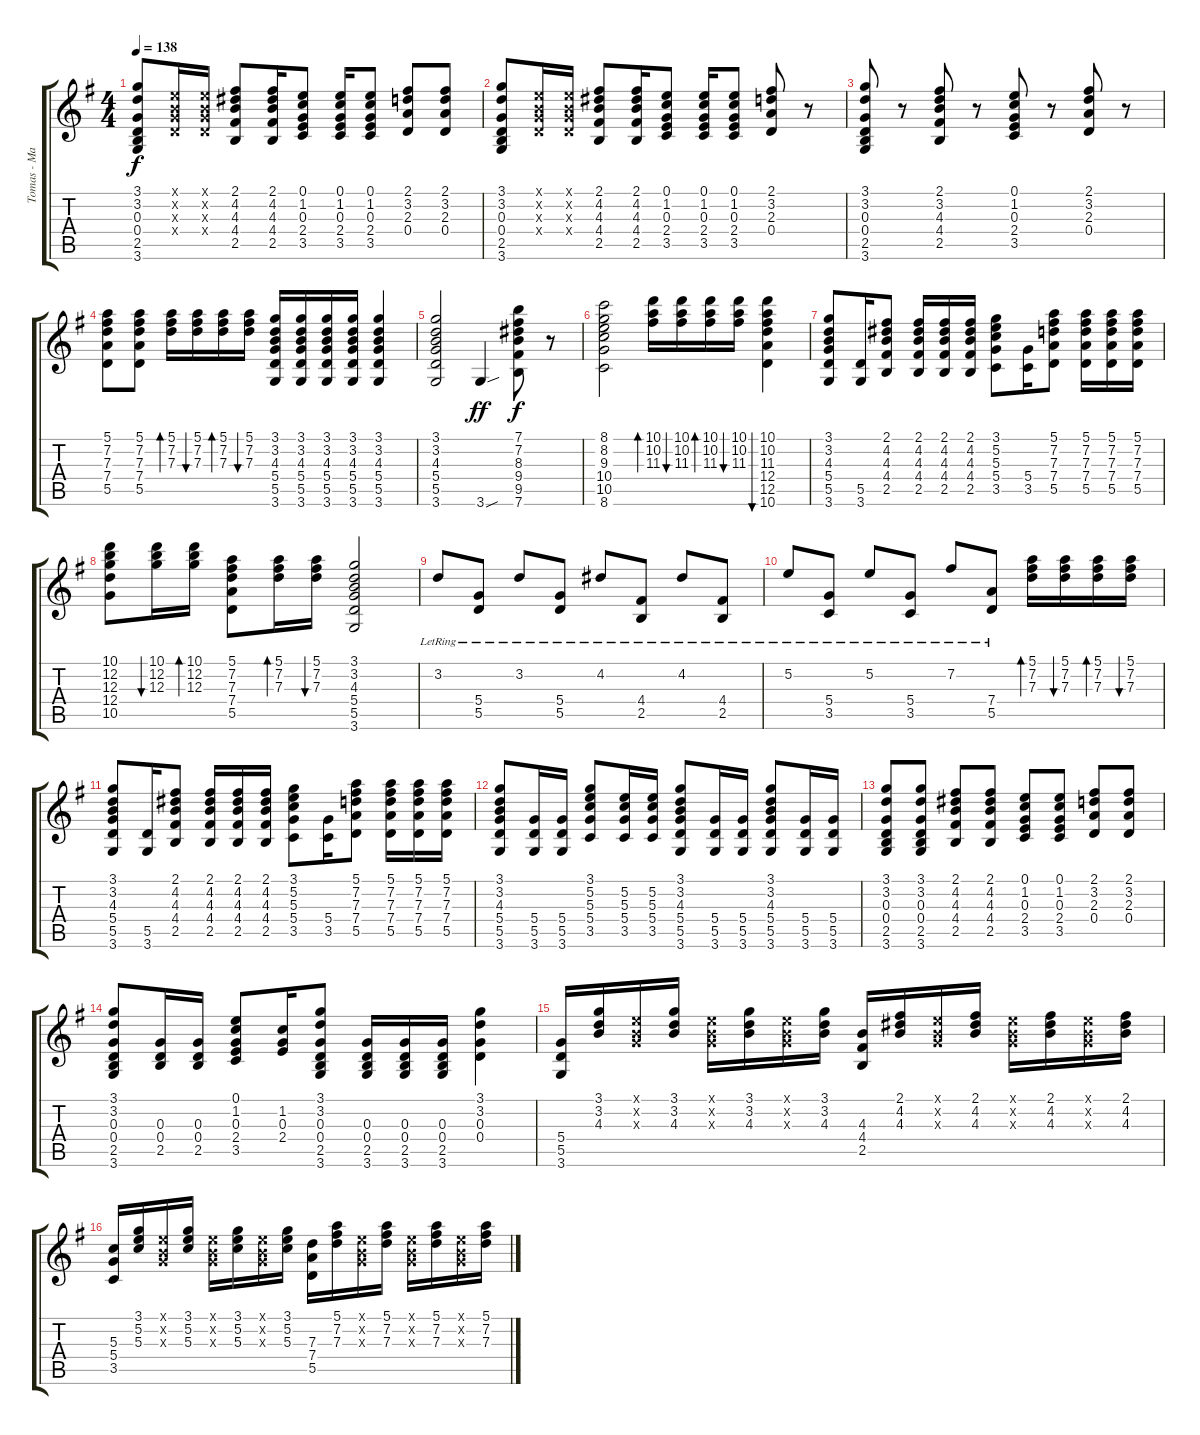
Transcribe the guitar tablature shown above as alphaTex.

\track ("Tomas - Main Guitar" "Tomas - Ma") {instrument electricguitarclean}
\staff {score tabs}
\tuning (E4 B3 G3 D3 A2 E2) {hide}
\ts (4 4)
\tempo 138
\clef g2
\ks g
(3.1 3.2 0.3 0.4 2.5 3.6).8{dy f} (0.1{x} 0.2{x} 0.3{x} 0.4{x}).16 (0.1{x} 0.2{x} 0.3{x} 0.4{x}).16 (2.1 4.2 4.3 4.4 2.5).8 (2.1 4.2 4.3 4.4 2.5).16 (0.1 1.2 0.3 2.4 3.5).8 (0.1 1.2 0.3 2.4 3.5).16 (0.1 1.2 0.3 2.4 3.5).8 (2.1 3.2 2.3 0.4).8 (2.1 3.2 2.3 0.4).8 |
(3.1 3.2 0.3 0.4 2.5 3.6).8 (0.1{x} 0.2{x} 0.3{x} 0.4{x}).16 (0.1{x} 0.2{x} 0.3{x} 0.4{x}).16 (2.1 4.2 4.3 4.4 2.5).8 (2.1 4.2 4.3 4.4 2.5).16 (0.1 1.2 0.3 2.4 3.5).8 (0.1 1.2 0.3 2.4 3.5).16 (0.1 1.2 0.3 2.4 3.5).8 (2.1 3.2 2.3 0.4).8 r.8 |
(3.1 3.2 0.3 0.4 2.5 3.6).8 r.8 (2.1 3.2 4.3 4.4 2.5).8 r.8 (0.1 1.2 0.3 2.4 3.5).8 r.8 (2.1 3.2 2.3 0.4).8 r.8 |
(5.1 7.2 7.3 7.4 5.5).8 (5.1 7.2 7.3 7.4 5.5).8 (5.1 7.2 7.3).16{bd 60} (5.1 7.2 7.3).16{bu 60} (5.1 7.2 7.3).16{bd 60} (5.1 7.2 7.3).16{bu 60} (3.1 3.2 4.3 5.4 5.5 3.6).16 (3.1 3.2 4.3 5.4 5.5 3.6).16 (3.1 3.2 4.3 5.4 5.5 3.6).16 (3.1 3.2 4.3 5.4 5.5 3.6).16 (3.1 3.2 4.3 5.4 5.5 3.6).4 |
(3.1 3.2 4.3 5.4 5.5 3.6).2{volume 13} 3.6{sou}.4{dy ff} (7.1 7.2 8.3 9.4 9.5 7.6).8{dy f} r.8 |
(8.1 8.2 9.3 10.4 10.5 8.6).2 (10.1 10.2 11.3).16{bd 60} (10.1 10.2 11.3).16{bu 60} (10.1 10.2 11.3).16{bd 60} (10.1 10.2 11.3).16{bu 60} (10.1 10.2 11.3 12.4 12.5 10.6).4{bu 60} |
(3.1 3.2 4.3 5.4 5.5 3.6).8 (5.5 3.6).16 (2.1 4.2 4.3 4.4 2.5).8 (2.1 4.2 4.3 4.4 2.5).16 (2.1 4.2 4.3 4.4 2.5).16 (2.1 4.2 4.3 4.4 2.5).16 (3.1 5.2 5.3 5.4 3.5).8 (5.4 3.5).16 (5.1 7.2 7.3 7.4 5.5).8 (5.1 7.2 7.3 7.4 5.5).16 (5.1 7.2 7.3 7.4 5.5).16 (5.1 7.2 7.3 7.4 5.5).16 |
(10.1 12.2 12.3 12.4 10.5).8 (10.1 12.2 12.3).16{bu 60} (10.1 12.2 12.3).16{bd 60} (5.1 7.2 7.3 7.4 5.5).8 (5.1 7.2 7.3).16{bd 60} (5.1 7.2 7.3).16{bu 60} (3.1 3.2 4.3 5.4 5.5 3.6).2 |
3.2{lr}.8{volume 13} (5.4{lr} 5.5{lr}).8 3.2{lr}.8 (5.4{lr} 5.5{lr}).8 4.2{lr}.8 (4.4{lr} 2.5{lr}).8 4.2{lr}.8 (4.4{lr} 2.5{lr}).8 |
5.2{lr}.8 (5.4{lr} 3.5{lr}).8 5.2{lr}.8 (5.4{lr} 3.5{lr}).8 7.2{lr}.8 (7.4{lr} 5.5{lr}).8 (5.1 7.2 7.3).16{bd 60} (5.1 7.2 7.3).16{bu 60} (5.1 7.2 7.3).16{bd 60} (5.1 7.2 7.3).16{bu 60} |
(3.1 3.2 4.3 5.4 5.5 3.6).8{volume 11} (5.5 3.6).16 (2.1 4.2 4.3 4.4 2.5).8 (2.1 4.2 4.3 4.4 2.5).16 (2.1 4.2 4.3 4.4 2.5).16 (2.1 4.2 4.3 4.4 2.5).16 (3.1 5.2 5.3 5.4 3.5).8 (5.4 3.5).16 (5.1 7.2 7.3 7.4 5.5).8 (5.1 7.2 7.3 7.4 5.5).16 (5.1 7.2 7.3 7.4 5.5).16 (5.1 7.2 7.3 7.4 5.5).16 |
(3.1 3.2 4.3 5.4 5.5 3.6).8 (5.4 5.5 3.6).16 (5.4 5.5 3.6).16 (3.1 5.2 5.3 5.4 3.5).8 (5.2 5.3 5.4 3.5).16 (5.2 5.3 5.4 3.5).16 (3.1 3.2 4.3 5.4 5.5 3.6).8 (5.4 5.5 3.6).16 (5.4 5.5 3.6).16 (3.1 3.2 4.3 5.4 5.5 3.6).8 (5.4 5.5 3.6).16 (5.4 5.5 3.6).16 |
(3.1 3.2 0.3 0.4 2.5 3.6).8 (3.1 3.2 0.3 0.4 2.5 3.6).8 (2.1 4.2 4.3 4.4 2.5).8 (2.1 4.2 4.3 4.4 2.5).8 (0.1 1.2 0.3 2.4 3.5).8 (0.1 1.2 0.3 2.4 3.5).8 (2.1 3.2 2.3 0.4).8 (2.1 3.2 2.3 0.4).8 |
(3.1 3.2 0.3 0.4 2.5 3.6).8 (0.3 0.4 2.5).16 (0.3 0.4 2.5).16 (0.1 1.2 0.3 2.4 3.5).8 (1.2 0.3 2.4).16 (3.1 3.2 0.3 0.4 2.5 3.6).8 (0.3 0.4 2.5 3.6).16 (0.3 0.4 2.5 3.6).16 (0.3 0.4 2.5 3.6).16 (3.1 3.2 0.3 0.4).4 |
(5.4 5.5 3.6).16 (3.1 3.2 4.3).16 (0.1{x} 0.2{x} 0.3{x}).16 (3.1 3.2 4.3).16 (0.1{x} 0.2{x} 0.3{x}).16 (3.1 3.2 4.3).16 (0.1{x} 0.2{x} 0.3{x}).16 (3.1 3.2 4.3).16 (4.3 4.4 2.5).16 (2.1 4.2 4.3).16 (0.1{x} 0.2{x} 0.3{x}).16 (2.1 4.2 4.3).16 (0.1{x} 0.2{x} 0.3{x}).16 (2.1 4.2 4.3).16 (0.1{x} 0.2{x} 0.3{x}).16 (2.1 4.2 4.3).16 |
(5.3 5.4 3.5).16 (3.1 5.2 5.3).16 (0.1{x} 0.2{x} 0.3{x}).16 (3.1 5.2 5.3).16 (0.1{x} 0.2{x} 0.3{x}).16 (3.1 5.2 5.3).16 (0.1{x} 0.2{x} 0.3{x}).16 (3.1 5.2 5.3).16 (7.3 7.4 5.5).16 (5.1 7.2 7.3).16 (0.1{x} 0.2{x} 0.3{x}).16 (5.1 7.2 7.3).16 (0.1{x} 0.2{x} 0.3{x}).16 (5.1 7.2 7.3).16 (0.1{x} 0.2{x} 0.3{x}).16 (5.1 7.2 7.3).16
